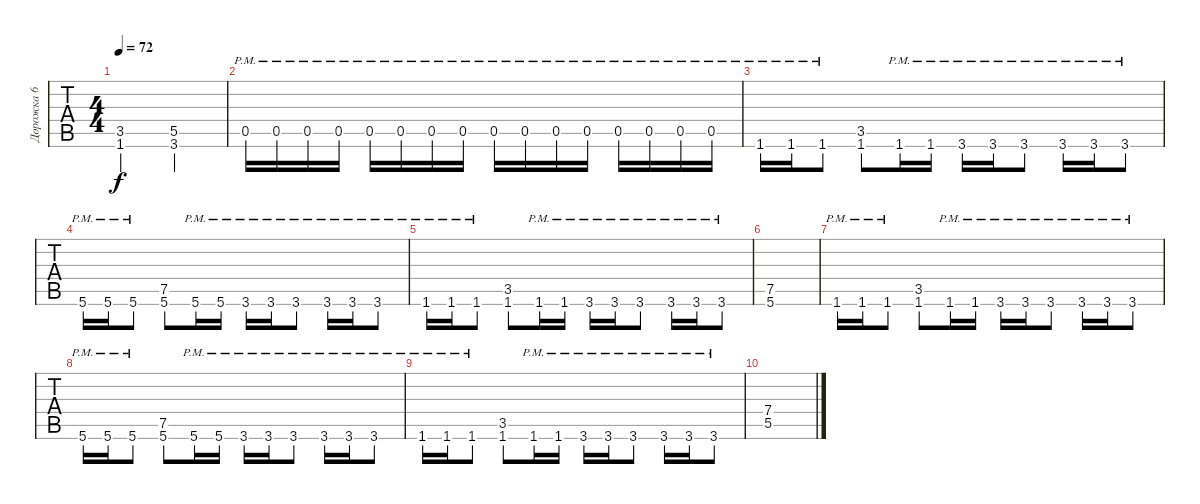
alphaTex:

\track ("Дорожка 6" "Дорожка 6") {instrument distortionguitar}
\staff {tabs}
\tuning (E4 B3 G3 D3 A2 E2) {hide}
\ts (4 4)
\tempo 72
\clef g2
\ks c
(3.5 1.6).2{dy f} (5.5 3.6).2 |
0.5{pm}.16 0.5{pm}.16 0.5{pm}.16 0.5{pm}.16 0.5{pm}.16 0.5{pm}.16 0.5{pm}.16 0.5{pm}.16 0.5{pm}.16 0.5{pm}.16 0.5{pm}.16 0.5{pm}.16 0.5{pm}.16 0.5{pm}.16 0.5{pm}.16 0.5{pm}.16 |
1.6{pm}.16 1.6{pm}.16 1.6{pm}.8 (3.5 1.6).8 1.6{pm}.16 1.6{pm}.16 3.6{pm}.16 3.6{pm}.16 3.6{pm}.8 3.6{pm}.16 3.6{pm}.16 3.6{pm}.8 |
5.6{pm}.16 5.6{pm}.16 5.6{pm}.8 (7.5 5.6).8 5.6{pm}.16 5.6{pm}.16 3.6{pm}.16 3.6{pm}.16 3.6{pm}.8 3.6{pm}.16 3.6{pm}.16 3.6{pm}.8 |
1.6{pm}.16 1.6{pm}.16 1.6{pm}.8 (3.5 1.6).8 1.6{pm}.16 1.6{pm}.16 3.6{pm}.16 3.6{pm}.16 3.6{pm}.8 3.6{pm}.16 3.6{pm}.16 3.6{pm}.8 |
(7.5 5.6).1 |
1.6{pm}.16 1.6{pm}.16 1.6{pm}.8 (3.5 1.6).8 1.6{pm}.16 1.6{pm}.16 3.6{pm}.16 3.6{pm}.16 3.6{pm}.8 3.6{pm}.16 3.6{pm}.16 3.6{pm}.8 |
5.6{pm}.16 5.6{pm}.16 5.6{pm}.8 (7.5 5.6).8 5.6{pm}.16 5.6{pm}.16 3.6{pm}.16 3.6{pm}.16 3.6{pm}.8 3.6{pm}.16 3.6{pm}.16 3.6{pm}.8 |
1.6{pm}.16 1.6{pm}.16 1.6{pm}.8 (3.5 1.6).8 1.6{pm}.16 1.6{pm}.16 3.6{pm}.16 3.6{pm}.16 3.6{pm}.8 3.6{pm}.16 3.6{pm}.16 3.6{pm}.8 |
(7.4 5.5).1
